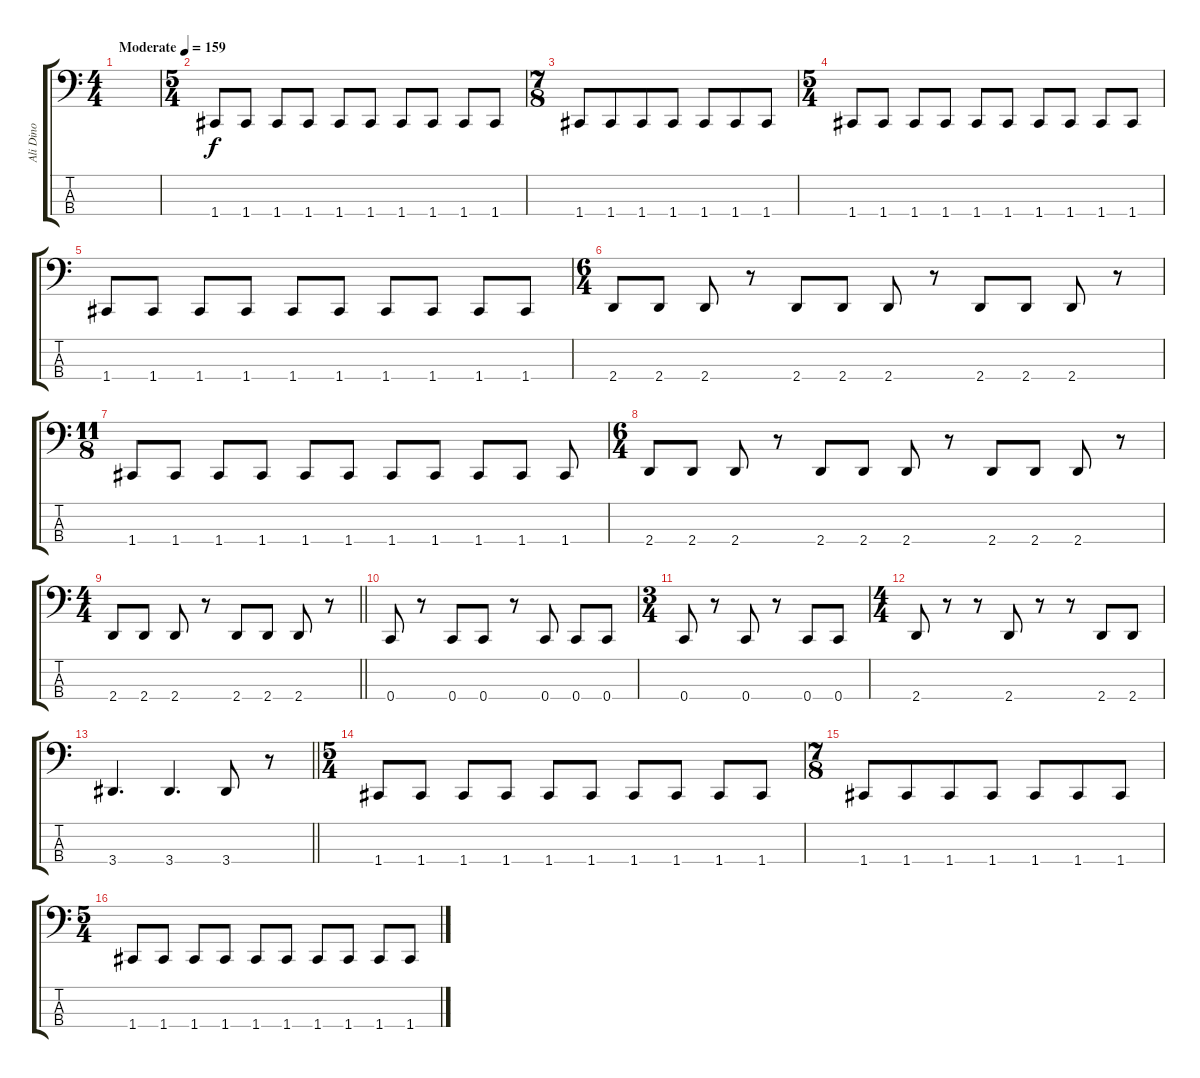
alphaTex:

\track ("Ali Dino" "Ali Dino") {instrument electricbasspick}
\staff {score tabs}
\tuning (F2 C2 G1 C1) {hide}
\ts (4 4)
\tempo (159 "Moderate")
\clef f4
\ks c
|
\ts (5 4)
1.4.8 1.4.8 1.4.8 1.4.8 1.4.8 1.4.8 1.4.8 1.4.8 1.4.8 1.4.8 |
\ts (7 8)
1.4.8 1.4.8 1.4.8 1.4.8 1.4.8 1.4.8 1.4.8 |
\ts (5 4)
1.4.8 1.4.8 1.4.8 1.4.8 1.4.8 1.4.8 1.4.8 1.4.8 1.4.8 1.4.8 |
1.4.8 1.4.8 1.4.8 1.4.8 1.4.8 1.4.8 1.4.8 1.4.8 1.4.8 1.4.8 |
\ts (6 4)
2.4.8 2.4.8 2.4.8 r.8 2.4.8 2.4.8 2.4.8 r.8 2.4.8 2.4.8 2.4.8 r.8 |
\ts (11 8)
1.4.8 1.4.8 1.4.8 1.4.8 1.4.8 1.4.8 1.4.8 1.4.8 1.4.8 1.4.8 1.4.8 |
\ts (6 4)
2.4.8 2.4.8 2.4.8 r.8 2.4.8 2.4.8 2.4.8 r.8 2.4.8 2.4.8 2.4.8 r.8 |
\ts (4 4)
\barLineRight lightlight
2.4.8 2.4.8 2.4.8 r.8 2.4.8 2.4.8 2.4.8 r.8 |
0.4.8 r.8 0.4.8 0.4.8 r.8 0.4.8 0.4.8 0.4.8 |
\ts (3 4)
0.4.8 r.8 0.4.8 r.8 0.4.8 0.4.8 |
\ts (4 4)
2.4.8 r.8 r.8 2.4.8 r.8 r.8 2.4.8 2.4.8 |
\barLineRight lightlight
3.4.4{d} 3.4.4{d} 3.4.8 r.8 |
\ts (5 4)
1.4.8 1.4.8 1.4.8 1.4.8 1.4.8 1.4.8 1.4.8 1.4.8 1.4.8 1.4.8 |
\ts (7 8)
1.4.8 1.4.8 1.4.8 1.4.8 1.4.8 1.4.8 1.4.8 |
\ts (5 4)
1.4.8 1.4.8 1.4.8 1.4.8 1.4.8 1.4.8 1.4.8 1.4.8 1.4.8 1.4.8
